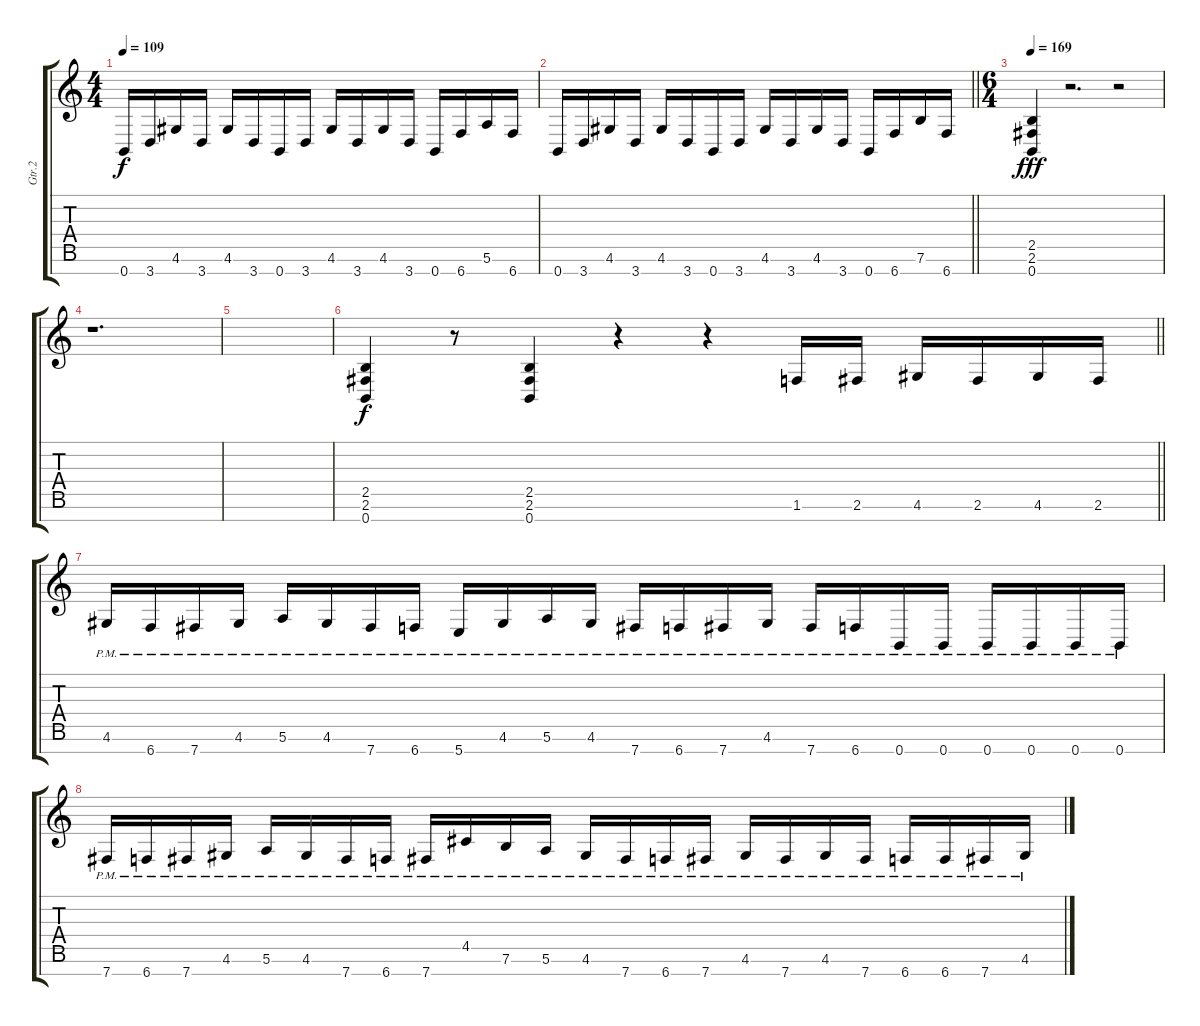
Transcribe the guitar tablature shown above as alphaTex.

\track ("Gtr.2" "Gtr.2") {instrument distortionguitar}
\staff {score tabs}
\tuning (E4 B3 G3 D3 A2 E2 B1) {hide}
\ts (4 4)
\tempo 109
\clef g2
\ks c
0.7.16{dy f} 3.7.16 4.6.16 3.7.16 4.6.16 3.7.16 0.7.16 3.7.16 4.6.16 3.7.16 4.6.16 3.7.16 0.7.16 6.7.16 5.6.16 6.7.16 |
\barLineRight lightlight
0.7.16 3.7.16 4.6.16 3.7.16 4.6.16 3.7.16 0.7.16 3.7.16 4.6.16 3.7.16 4.6.16 3.7.16 0.7.16 6.7.16 7.6.16 6.7.16 |
\ts (6 4)
\tempo 169
(2.5 2.6 0.7).4{dy fff} r.2{d} r.2 |
r.1{d} |
|
\barLineRight lightlight
(2.5 2.6 0.7).4{dy f} r.8 (2.5 2.6 0.7).4 r.4 r.4 1.6.16 2.6.16 4.6.16 2.6.16 4.6.16 2.6.16 |
4.6{pm}.16 6.7{pm}.16 7.7{pm}.16 4.6{pm}.16 5.6{pm}.16 4.6{pm}.16 7.7{pm}.16 6.7{pm}.16 5.7{pm}.16 4.6{pm}.16 5.6{pm}.16 4.6{pm}.16 7.7{pm}.16 6.7{pm}.16 7.7{pm}.16 4.6{pm}.16 7.7{pm}.16 6.7{pm}.16 0.7{pm}.16 0.7{pm}.16 0.7{pm}.16 0.7{pm}.16 0.7{pm}.16 0.7{pm}.16 |
7.7{pm}.16 6.7{pm}.16 7.7{pm}.16 4.6{pm}.16 5.6{pm}.16 4.6{pm}.16 7.7{pm}.16 6.7{pm}.16 7.7{pm}.16 4.5{pm}.16 7.6{pm}.16 5.6{pm}.16 4.6{pm}.16 7.7{pm}.16 6.7{pm}.16 7.7{pm}.16 4.6{pm}.16 7.7{pm}.16 4.6{pm}.16 7.7{pm}.16 6.7{pm}.16 6.7{pm}.16 7.7{pm}.16 4.6{pm}.16
